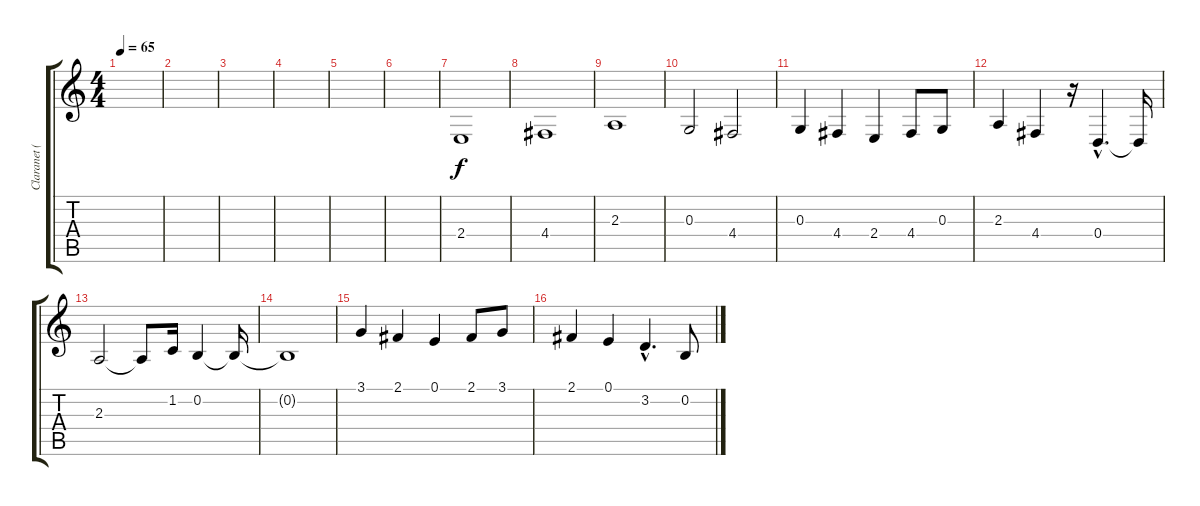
\track ("Claranet (Ian McDonald)" "Claranet (") {instrument clarinet}
\staff {score tabs}
\tuning (E4 B3 G3 D3 A2 E2) {hide}
\ts (4 4)
\tempo 65
\clef g2
\ks c
|
|
|
|
|
|
2.4.1 |
4.4.1 |
2.3.1 |
0.3.2 4.4.2 |
0.3.4 4.4.4 2.4.4 4.4.8 0.3.8 |
2.3.4 4.4.4 r.16 0.4{hac}.4{d} 0.4{t}.16 |
2.3.2 2.3{t}.8 1.2.16 0.2.4 0.2{t}.16 |
0.2{t}.1 |
3.1.4 2.1.4 0.1.4 2.1.8 3.1.8 |
2.1.4 0.1.4 3.2{hac}.4{d} 0.2.8
